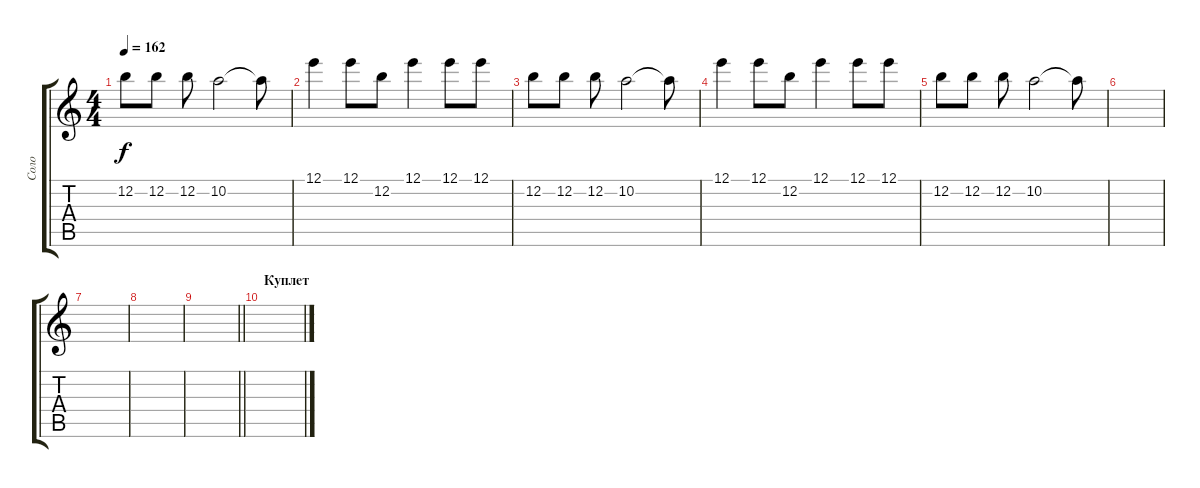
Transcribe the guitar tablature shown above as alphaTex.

\track ("Соло" "Соло") {instrument distortionguitar}
\staff {score tabs}
\tuning (E4 B3 G3 D3 A2 E2) {hide}
\ts (4 4)
\tempo 162
\clef g2
\ks c
12.2.8{dy f} 12.2.8 12.2.8 10.2.2 10.2{t}.8 |
12.1.4 12.1.8 12.2.8 12.1.4 12.1.8 12.1.8 |
12.2.8 12.2.8 12.2.8 10.2.2 10.2{t}.8 |
12.1.4 12.1.8 12.2.8 12.1.4 12.1.8 12.1.8 |
12.2.8 12.2.8 12.2.8 10.2.2 10.2{t}.8 |
|
|
|
\barLineRight lightlight
|
\section ("" "Куплет")
